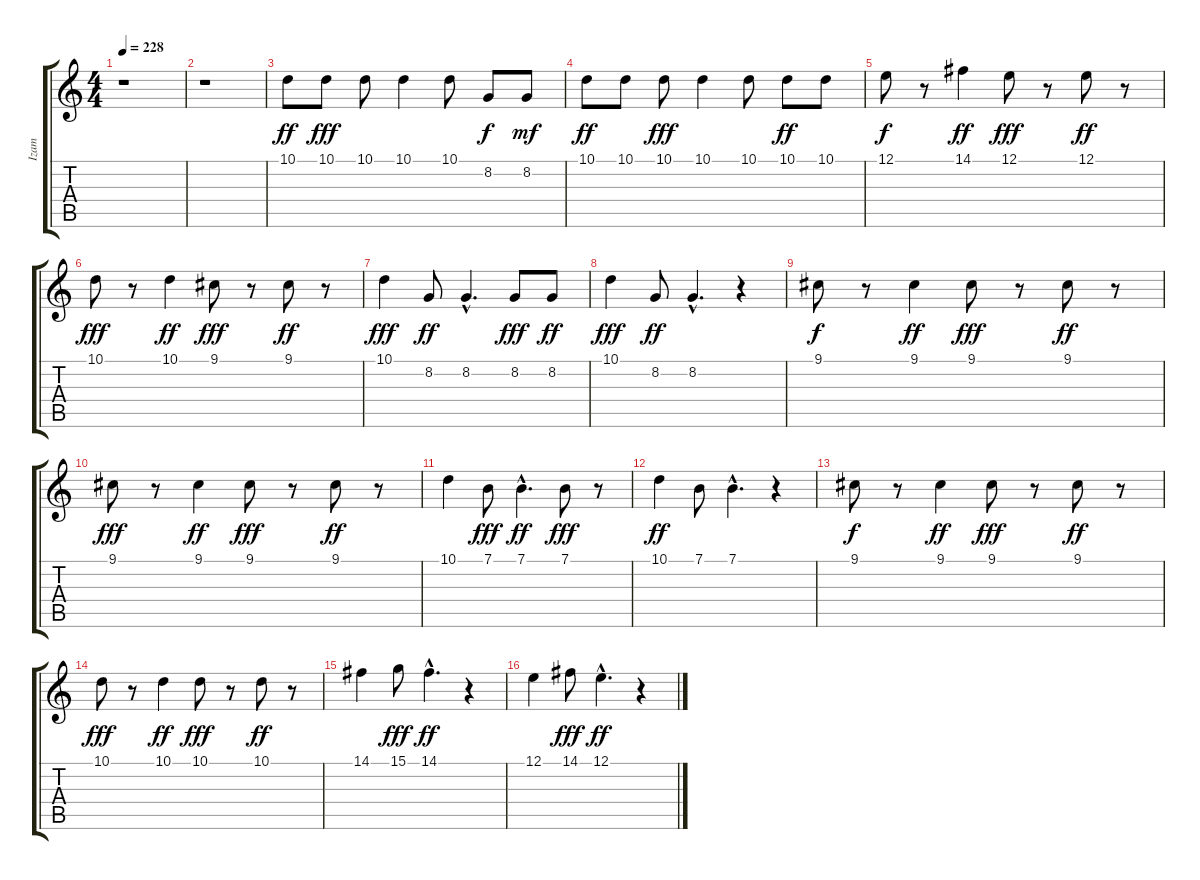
\track ("Izam" "Izam") {instrument oboe}
\staff {score tabs}
\tuning (E4 B3 G3 D3 A2 E2) {hide}
\ts (4 4)
\tempo 228
\clef g2
\ks c
r.1{dy ff} |
r.1 |
10.1.8 10.1.8{dy fff} 10.1.8 10.1.4 10.1.8 8.2.8{dy f} 8.2.8{dy mf} |
10.1.8{dy ff} 10.1.8 10.1.8{dy fff} 10.1.4 10.1.8 10.1.8{dy ff} 10.1.8 |
12.1.8{dy f} r.8 14.1.4{dy ff} 12.1.8{dy fff} r.8 12.1.8{dy ff} r.8 |
10.1.8{dy fff} r.8 10.1.4{dy ff} 9.1.8{dy fff} r.8 9.1.8{dy ff} r.8 |
10.1.4{dy fff} 8.2.8{dy ff} 8.2{hac}.4{d} 8.2.8{dy fff} 8.2.8{dy ff} |
10.1.4{dy fff} 8.2.8{dy ff} 8.2{hac}.4{d} r.4 |
9.1.8{dy f} r.8 9.1.4{dy ff} 9.1.8{dy fff} r.8 9.1.8{dy ff} r.8 |
9.1.8{dy fff} r.8 9.1.4{dy ff} 9.1.8{dy fff} r.8 9.1.8{dy ff} r.8 |
10.1.4 7.1.8{dy fff} 7.1{hac}.4{d dy ff} 7.1.8{dy fff} r.8 |
10.1.4{dy ff} 7.1.8 7.1{hac}.4{d} r.4 |
9.1.8{dy f} r.8 9.1.4{dy ff} 9.1.8{dy fff} r.8 9.1.8{dy ff} r.8 |
10.1.8{dy fff} r.8 10.1.4{dy ff} 10.1.8{dy fff} r.8 10.1.8{dy ff} r.8 |
14.1.4 15.1.8{dy fff} 14.1{hac}.4{d dy ff} r.4 |
12.1.4 14.1.8{dy fff} 12.1{hac}.4{d dy ff} r.4
